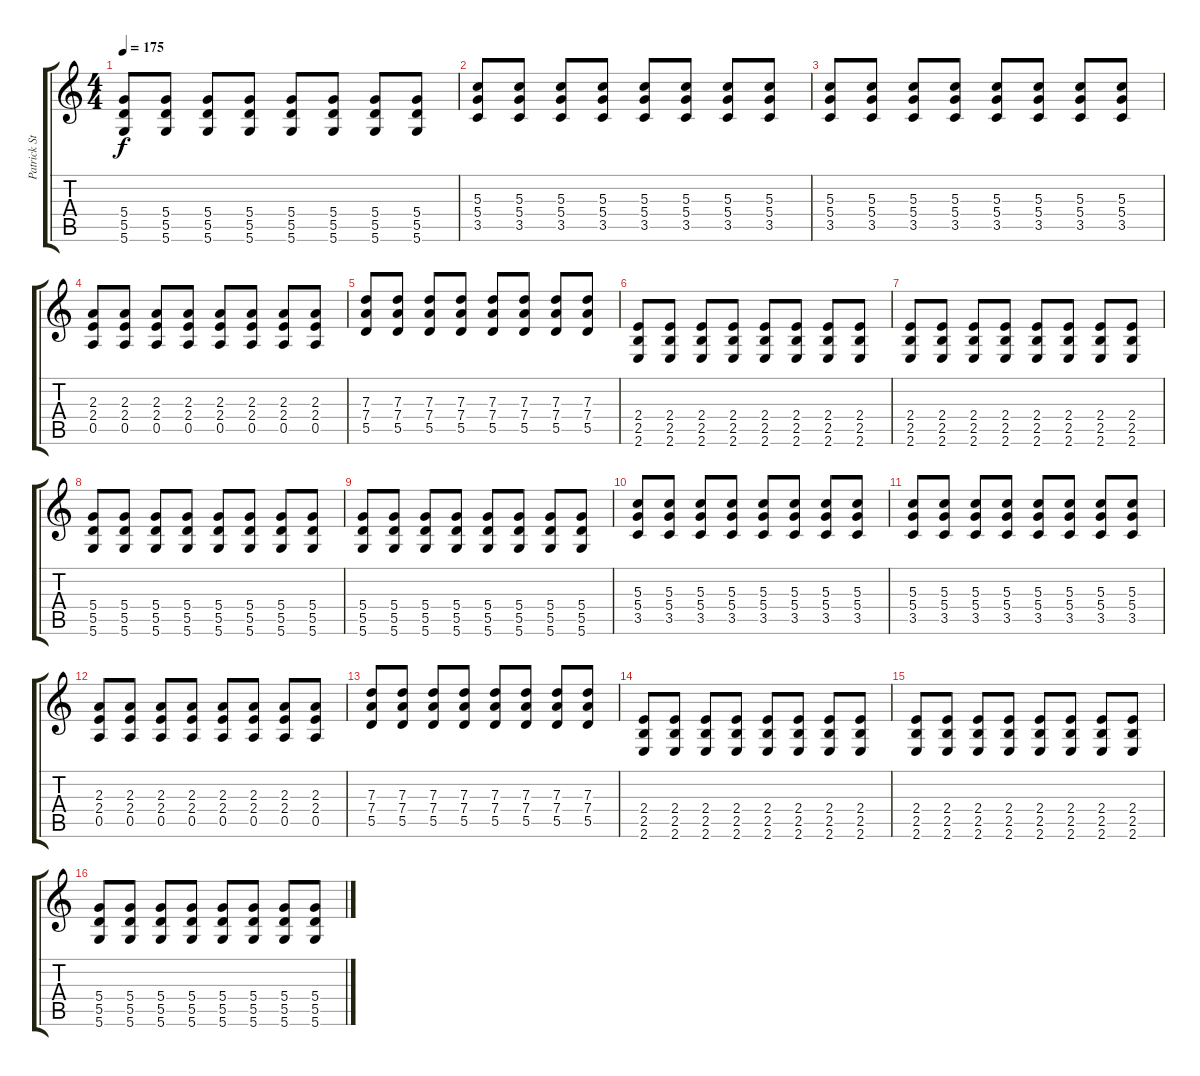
\track ("Patrick Stumph (Rythmn Guitar)" "Patrick St") {instrument distortionguitar}
\staff {score tabs}
\tuning (E4 B3 G3 D3 A2 D2) {hide}
\ts (4 4)
\tempo 175
\clef g2
\ks c
(5.4 5.5 5.6).8{dy f} (5.4 5.5 5.6).8 (5.4 5.5 5.6).8 (5.4 5.5 5.6).8 (5.4 5.5 5.6).8 (5.4 5.5 5.6).8 (5.4 5.5 5.6).8 (5.4 5.5 5.6).8 |
(5.3 5.4 3.5).8 (5.3 5.4 3.5).8 (5.3 5.4 3.5).8 (5.3 5.4 3.5).8 (5.3 5.4 3.5).8 (5.3 5.4 3.5).8 (5.3 5.4 3.5).8 (5.3 5.4 3.5).8 |
(5.3 5.4 3.5).8 (5.3 5.4 3.5).8 (5.3 5.4 3.5).8 (5.3 5.4 3.5).8 (5.3 5.4 3.5).8 (5.3 5.4 3.5).8 (5.3 5.4 3.5).8 (5.3 5.4 3.5).8 |
(2.3 2.4 0.5).8 (2.3 2.4 0.5).8 (2.3 2.4 0.5).8 (2.3 2.4 0.5).8 (2.3 2.4 0.5).8 (2.3 2.4 0.5).8 (2.3 2.4 0.5).8 (2.3 2.4 0.5).8 |
(7.3 7.4 5.5).8 (7.3 7.4 5.5).8 (7.3 7.4 5.5).8 (7.3 7.4 5.5).8 (7.3 7.4 5.5).8 (7.3 7.4 5.5).8 (7.3 7.4 5.5).8 (7.3 7.4 5.5).8 |
(2.4 2.5 2.6).8 (2.4 2.5 2.6).8 (2.4 2.5 2.6).8 (2.4 2.5 2.6).8 (2.4 2.5 2.6).8 (2.4 2.5 2.6).8 (2.4 2.5 2.6).8 (2.4 2.5 2.6).8 |
(2.4 2.5 2.6).8 (2.4 2.5 2.6).8 (2.4 2.5 2.6).8 (2.4 2.5 2.6).8 (2.4 2.5 2.6).8 (2.4 2.5 2.6).8 (2.4 2.5 2.6).8 (2.4 2.5 2.6).8 |
(5.4 5.5 5.6).8 (5.4 5.5 5.6).8 (5.4 5.5 5.6).8 (5.4 5.5 5.6).8 (5.4 5.5 5.6).8 (5.4 5.5 5.6).8 (5.4 5.5 5.6).8 (5.4 5.5 5.6).8 |
(5.4 5.5 5.6).8 (5.4 5.5 5.6).8 (5.4 5.5 5.6).8 (5.4 5.5 5.6).8 (5.4 5.5 5.6).8 (5.4 5.5 5.6).8 (5.4 5.5 5.6).8 (5.4 5.5 5.6).8 |
(5.3 5.4 3.5).8 (5.3 5.4 3.5).8 (5.3 5.4 3.5).8 (5.3 5.4 3.5).8 (5.3 5.4 3.5).8 (5.3 5.4 3.5).8 (5.3 5.4 3.5).8 (5.3 5.4 3.5).8 |
(5.3 5.4 3.5).8 (5.3 5.4 3.5).8 (5.3 5.4 3.5).8 (5.3 5.4 3.5).8 (5.3 5.4 3.5).8 (5.3 5.4 3.5).8 (5.3 5.4 3.5).8 (5.3 5.4 3.5).8 |
(2.3 2.4 0.5).8 (2.3 2.4 0.5).8 (2.3 2.4 0.5).8 (2.3 2.4 0.5).8 (2.3 2.4 0.5).8 (2.3 2.4 0.5).8 (2.3 2.4 0.5).8 (2.3 2.4 0.5).8 |
(7.3 7.4 5.5).8 (7.3 7.4 5.5).8 (7.3 7.4 5.5).8 (7.3 7.4 5.5).8 (7.3 7.4 5.5).8 (7.3 7.4 5.5).8 (7.3 7.4 5.5).8 (7.3 7.4 5.5).8 |
(2.4 2.5 2.6).8 (2.4 2.5 2.6).8 (2.4 2.5 2.6).8 (2.4 2.5 2.6).8 (2.4 2.5 2.6).8 (2.4 2.5 2.6).8 (2.4 2.5 2.6).8 (2.4 2.5 2.6).8 |
(2.4 2.5 2.6).8 (2.4 2.5 2.6).8 (2.4 2.5 2.6).8 (2.4 2.5 2.6).8 (2.4 2.5 2.6).8 (2.4 2.5 2.6).8 (2.4 2.5 2.6).8 (2.4 2.5 2.6).8 |
(5.4 5.5 5.6).8 (5.4 5.5 5.6).8 (5.4 5.5 5.6).8 (5.4 5.5 5.6).8 (5.4 5.5 5.6).8 (5.4 5.5 5.6).8 (5.4 5.5 5.6).8 (5.4 5.5 5.6).8
